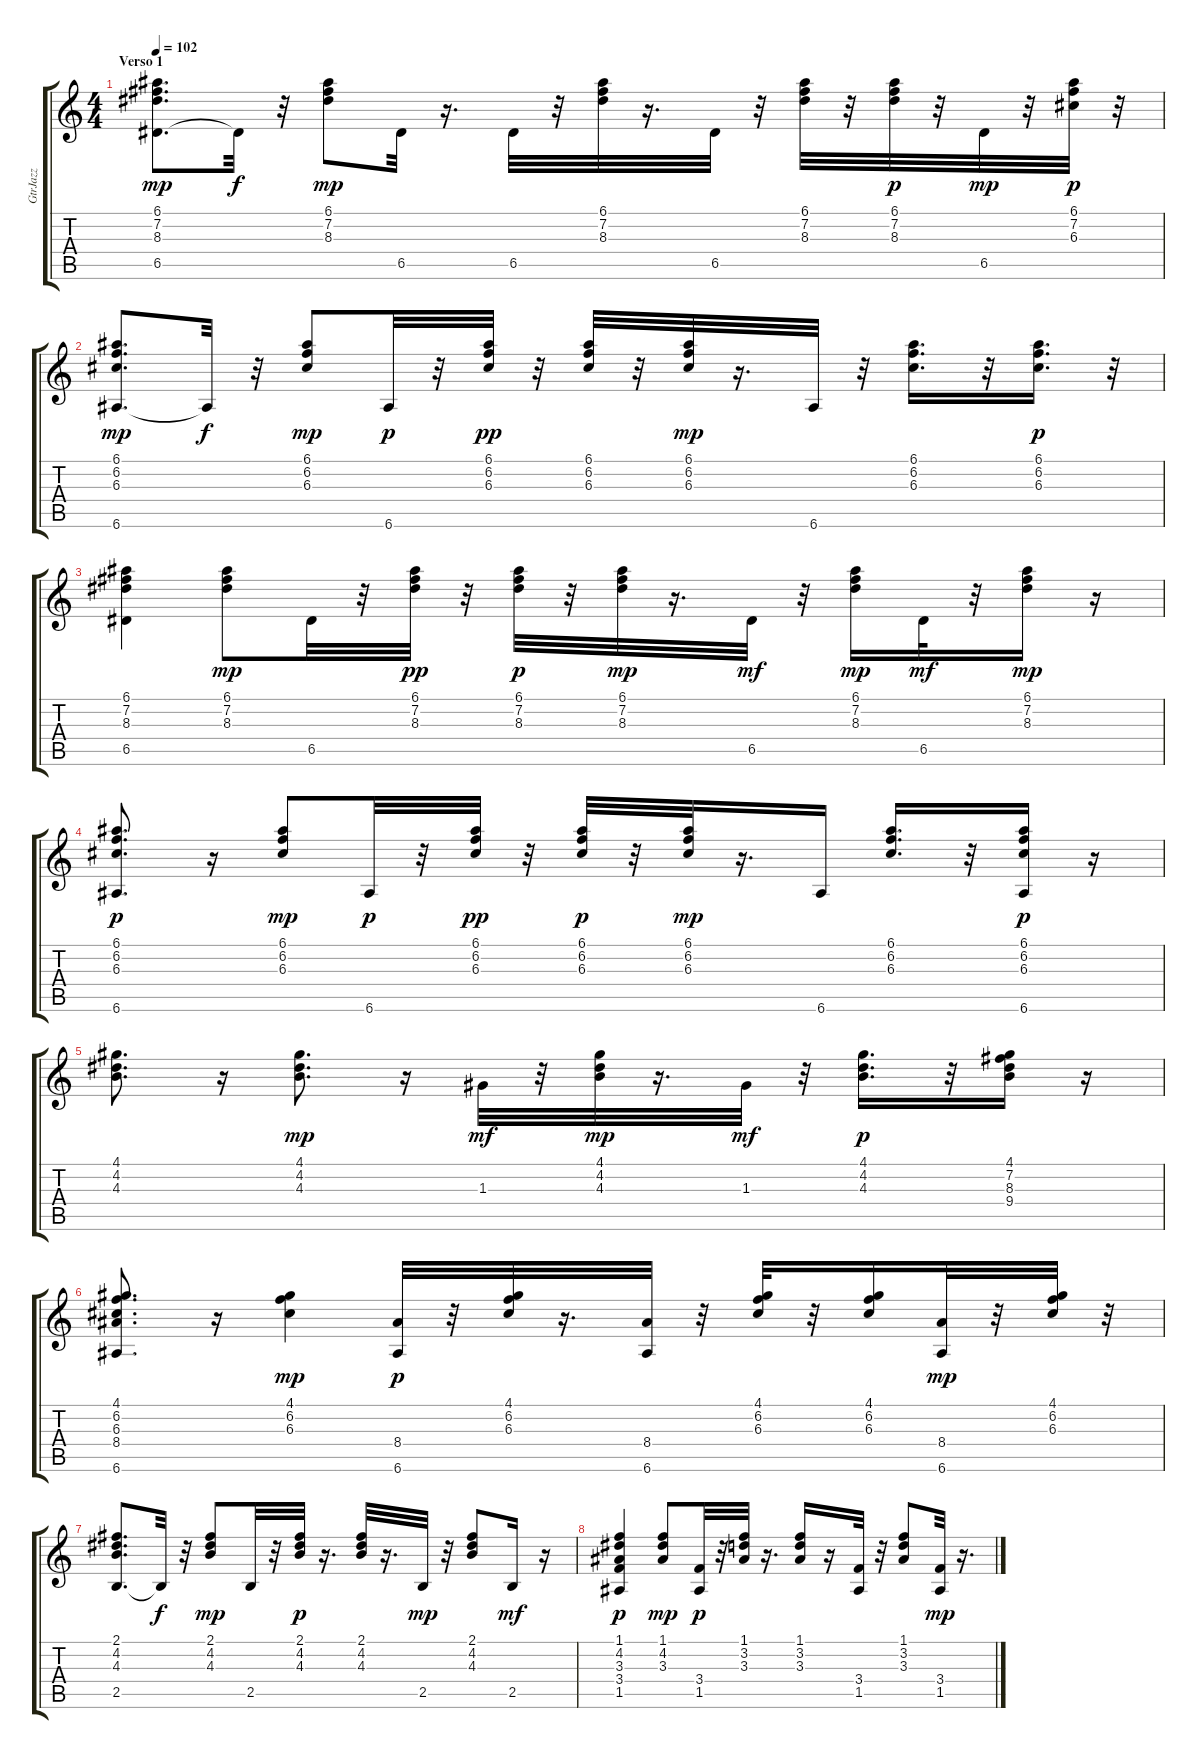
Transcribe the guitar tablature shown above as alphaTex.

\track ("GtrJazz" "GtrJazz") {instrument acousticguitarsteel}
\staff {score tabs}
\tuning (E4 B3 G3 D3 A2 E2) {hide}
\ts (4 4)
\section ("" "Verso 1")
\tempo 102
\clef g2
\ks c
(6.1 7.2 8.3 6.5).8{d dy mp} 6.5{t}.32{dy f} r.32 (6.1 7.2 8.3).8{dy mp} 6.5.32 r.16{d} 6.5.32 r.32 (6.1 7.2 8.3).32 r.16{d} 6.5.32 r.32 (6.1 7.2 8.3).32 r.32 (6.1 7.2 8.3).32{dy p} r.32 6.5.32{dy mp} r.32 (6.1 7.2 6.3).32{dy p} r.32 |
(6.1 6.2 6.3 6.6).8{d dy mp} 6.6{t}.32{dy f} r.32 (6.1 6.2 6.3).8{dy mp} 6.6.32{dy p} r.32 (6.1 6.2 6.3).32{dy pp} r.32 (6.1 6.2 6.3).32 r.32 (6.1 6.2 6.3).32{dy mp} r.16{d} 6.6.32 r.32 (6.1 6.2 6.3).16{d} r.32 (6.1 6.2 6.3).16{d dy p} r.32 |
(6.1 7.2 8.3 6.5).4 (6.1 7.2 8.3).8{dy mp} 6.5.32 r.32 (6.1 7.2 8.3).32{dy pp} r.32 (6.1 7.2 8.3).32{dy p} r.32 (6.1 7.2 8.3).32{dy mp} r.16{d} 6.5.32{dy mf} r.32 (6.1 7.2 8.3).16{dy mp} 6.5.32{dy mf} r.32 (6.1 7.2 8.3).16{dy mp} r.16 |
(6.1 6.2 6.3 6.6).8{d dy p} r.16 (6.1 6.2 6.3).8{dy mp} 6.6.32{dy p} r.32 (6.1 6.2 6.3).32{dy pp} r.32 (6.1 6.2 6.3).32{dy p} r.32 (6.1 6.2 6.3).32{dy mp} r.16{d} 6.6.16 (6.1 6.2 6.3).16{d} r.32 (6.1 6.2 6.3 6.6).16{dy p} r.16 |
(4.1 4.2 4.3).8{d} r.16 (4.1 4.2 4.3).8{d dy mp} r.16 1.3.32{dy mf} r.32 (4.1 4.2 4.3).32{dy mp} r.16{d} 1.3.32{dy mf} r.32 (4.1 4.2 4.3).16{d dy p} r.32 (4.1 7.2 8.3 9.4).16 r.16 |
(4.1 6.2 6.3 8.4 6.6).8{d} r.16 (4.1 6.2 6.3).4{dy mp} (8.4 6.6).32{dy p} r.32 (4.1 6.2 6.3).32 r.16{d} (8.4 6.6).32 r.32 (4.1 6.2 6.3).32 r.32 (4.1 6.2 6.3).16 (8.4 6.6).32{dy mp} r.32 (4.1 6.2 6.3).32 r.32 |
(2.1 4.2 4.3 2.5).8{d} 2.5{t}.32{dy f} r.32 (2.1 4.2 4.3).8{dy mp} 2.5.32 r.32 (2.1 4.2 4.3).32{dy p} r.16{d} (2.1 4.2 4.3).32 r.16{d} 2.5.32{dy mp} r.32 (2.1 4.2 4.3).8 2.5.16{dy mf} r.16 |
(1.1 4.2 3.3 3.4 1.5).4{dy p} (1.1 4.2 3.3).8{dy mp} (3.4 1.5).32{dy p} r.32 (1.1 3.2 3.3).32 r.16{d} (1.1 3.2 3.3).16 r.16 (3.4 1.5).32 r.32 (1.1 3.2 3.3).8 (3.4 1.5).32{dy mp} r.16{d}
